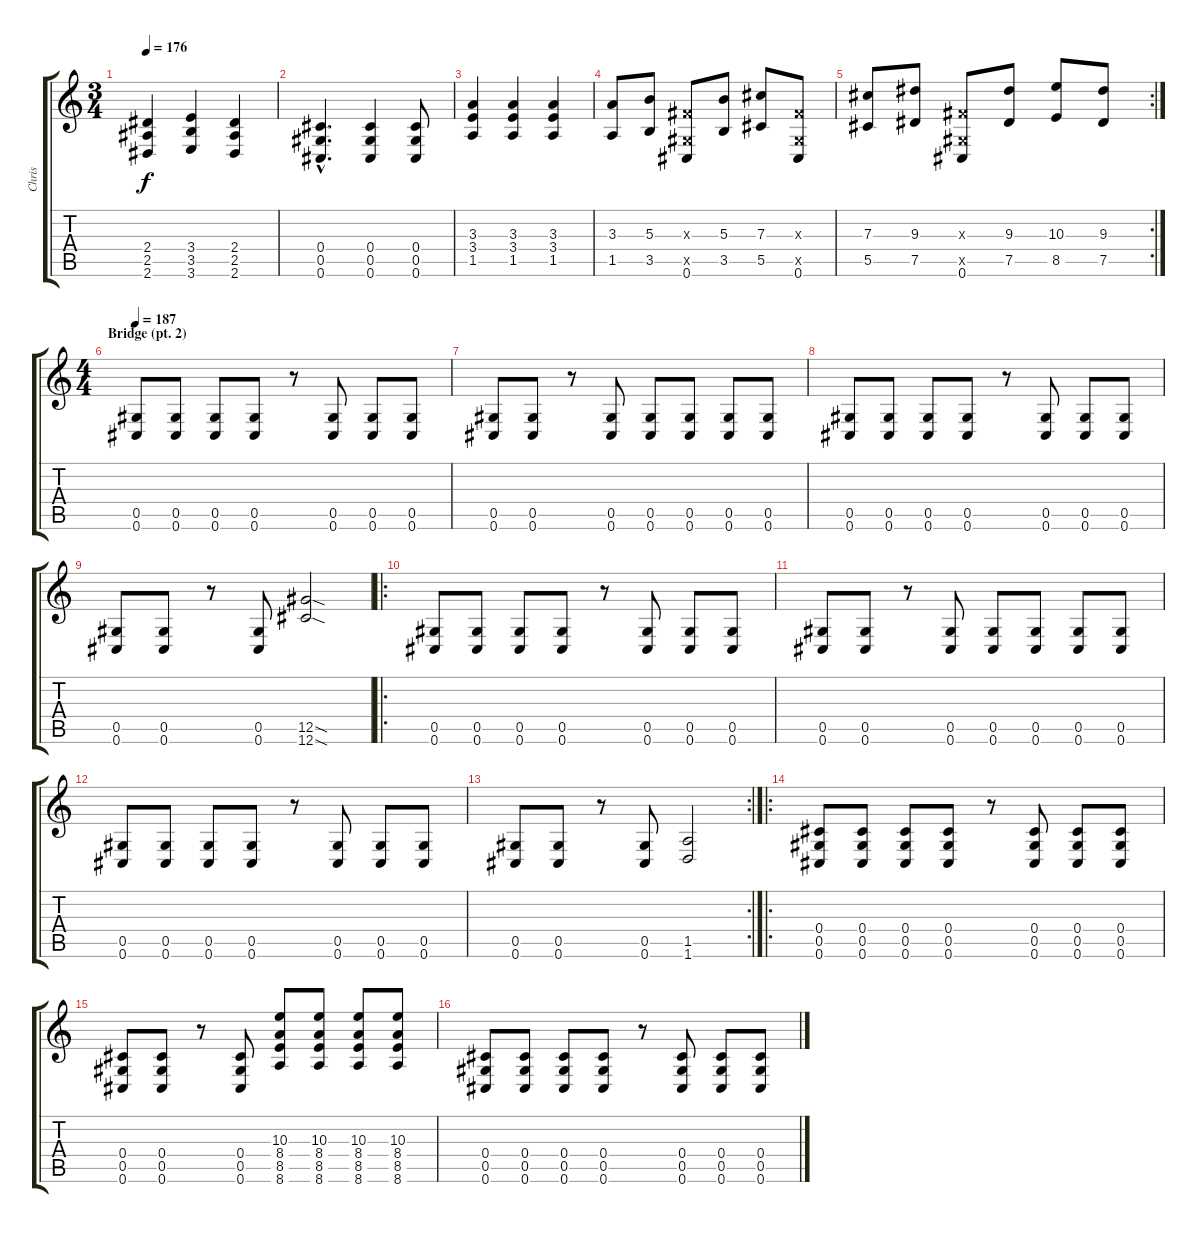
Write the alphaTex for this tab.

\track ("Chris" "Chris") {instrument distortionguitar}
\staff {score tabs}
\tuning (Eb4 Bb3 Gb3 Db3 Ab2 Db2) {hide}
\ts (3 4)
\tempo 176
\clef g2
\ks c
(2.4 2.5 2.6).4{dy f} (3.4 3.5 3.6).4 (2.4 2.5 2.6).4 |
(0.4{hac} 0.5{hac} 0.6{hac}).4{d} (0.4 0.5 0.6).4 (0.4 0.5 0.6).8 |
(3.3 3.4 1.5).4 (3.3 3.4 1.5).4 (3.3 3.4 1.5).4 |
(3.3 1.5).8 (5.3 3.5).8 (0.3{x} 0.5{x} 0.6).8 (5.3 3.5).8 (7.3 5.5).8 (0.3{x} 0.5{x} 0.6).8 |
\rc 2
(7.3 5.5).8 (9.3 7.5).8 (0.3{x} 0.5{x} 0.6).8 (9.3 7.5).8 (10.3 8.5).8 (9.3 7.5).8 |
\ts (4 4)
\section ("" "Bridge (pt. 2)")
\tempo 187
(0.5 0.6).8 (0.5 0.6).8 (0.5 0.6).8 (0.5 0.6).8 r.8 (0.5 0.6).8 (0.5 0.6).8 (0.5 0.6).8 |
(0.5 0.6).8 (0.5 0.6).8 r.8 (0.5 0.6).8 (0.5 0.6).8 (0.5 0.6).8 (0.5 0.6).8 (0.5 0.6).8 |
(0.5 0.6).8 (0.5 0.6).8 (0.5 0.6).8 (0.5 0.6).8 r.8 (0.5 0.6).8 (0.5 0.6).8 (0.5 0.6).8 |
(0.5 0.6).8 (0.5 0.6).8 r.8 (0.5 0.6).8 (12.5{sod} 12.6{sod}).2 |
\ro
(0.5 0.6).8 (0.5 0.6).8 (0.5 0.6).8 (0.5 0.6).8 r.8 (0.5 0.6).8 (0.5 0.6).8 (0.5 0.6).8 |
(0.5 0.6).8 (0.5 0.6).8 r.8 (0.5 0.6).8 (0.5 0.6).8 (0.5 0.6).8 (0.5 0.6).8 (0.5 0.6).8 |
(0.5 0.6).8 (0.5 0.6).8 (0.5 0.6).8 (0.5 0.6).8 r.8 (0.5 0.6).8 (0.5 0.6).8 (0.5 0.6).8 |
\rc 2
(0.5 0.6).8 (0.5 0.6).8 r.8 (0.5 0.6).8 (1.5 1.6).2 |
\ro
(0.4 0.5 0.6).8 (0.4 0.5 0.6).8 (0.4 0.5 0.6).8 (0.4 0.5 0.6).8 r.8 (0.4 0.5 0.6).8 (0.4 0.5 0.6).8 (0.4 0.5 0.6).8 |
(0.4 0.5 0.6).8 (0.4 0.5 0.6).8 r.8 (0.4 0.5 0.6).8 (10.3 8.4 8.5 8.6).8 (10.3 8.4 8.5 8.6).8 (10.3 8.4 8.5 8.6).8 (10.3 8.4 8.5 8.6).8 |
(0.4 0.5 0.6).8 (0.4 0.5 0.6).8 (0.4 0.5 0.6).8 (0.4 0.5 0.6).8 r.8 (0.4 0.5 0.6).8 (0.4 0.5 0.6).8 (0.4 0.5 0.6).8
